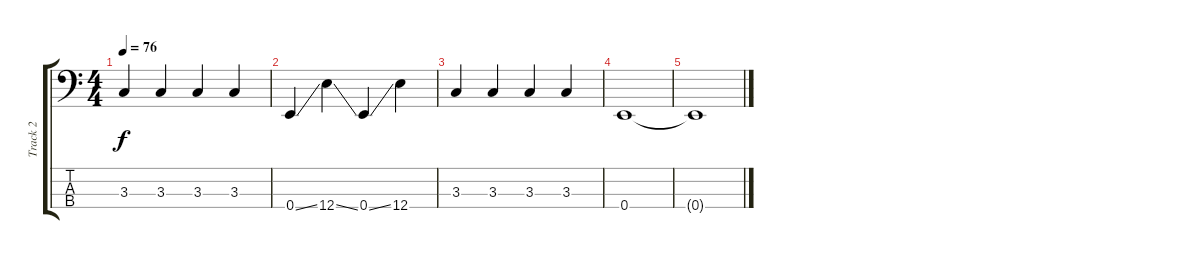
\track ("Track 2" "Track 2") {instrument electricbassfinger}
\staff {score tabs}
\tuning (G2 D2 A1 E1) {hide}
\ts (4 4)
\tempo 76
\clef f4
\ks c
3.3.4{dy f} 3.3.4 3.3.4 3.3.4 |
0.4{ss}.4 12.4{ss}.4 0.4{ss}.4 12.4.4 |
3.3.4 3.3.4 3.3.4 3.3.4 |
0.4.1 |
0.4{t}.1
